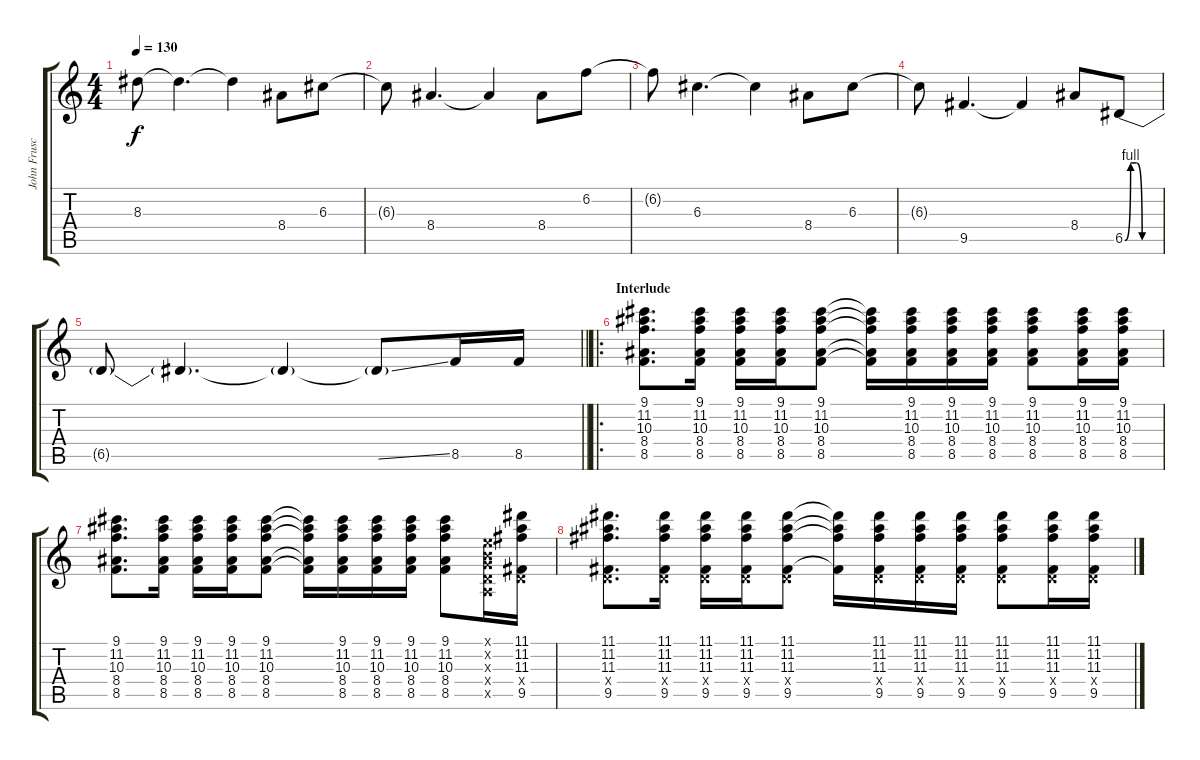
\track ("John Frusciante | Gtr. 1" "John Frusc") {instrument overdrivenguitar}
\staff {score tabs}
\tuning (E4 B3 G3 D3 A2 E2) {hide}
\ts (4 4)
\tempo 130
\clef g2
\ks c
8.3{t}.8{dy f} 8.3{t}.4{d} 8.3{t}.4 8.4.8 6.3.8 |
6.3{t}.8 8.4.4{d} 8.4{t}.4 8.4.8 6.2.8 |
6.2{t}.8 6.3.4{d} 6.3{t}.4 8.4.8 6.3.8 |
6.3{t}.8 9.5.4{d} 9.5{t}.4 8.4.8 6.5{be (custom 0 0 10 4 20 4 30 0 60 0)}.8 |
\barLineRight lightlight
6.5{t}.8 6.5{t}.4{d} 6.5{t}.4 6.5{ss t}.8 8.5.16 8.5.16 |
\ro
\section ("" "Interlude")
(9.1 11.2 10.3 8.4 8.5).8{d instrument overdrivenguitar} (9.1 11.2 10.3 8.4 8.5).16 (9.1 11.2 10.3 8.4 8.5).16 (9.1 11.2 10.3 8.4 8.5).16 (9.1 11.2 10.3 8.4 8.5).8 (9.1{t} 11.2{t} 10.3{t} 8.4{t} 8.5{t}).16 (9.1 11.2 10.3 8.4 8.5).16 (9.1 11.2 10.3 8.4 8.5).16 (9.1 11.2 10.3 8.4 8.5).16 (9.1 11.2 10.3 8.4 8.5).8 (9.1 11.2 10.3 8.4 8.5).16 (9.1 11.2 10.3 8.4 8.5).16 |
(9.1 11.2 10.3 8.4 8.5).8{d} (9.1 11.2 10.3 8.4 8.5).16 (9.1 11.2 10.3 8.4 8.5).16 (9.1 11.2 10.3 8.4 8.5).16 (9.1 11.2 10.3 8.4 8.5).8 (9.1{t} 11.2{t} 10.3{t} 8.4{t} 8.5{t}).16 (9.1 11.2 10.3 8.4 8.5).16 (9.1 11.2 10.3 8.4 8.5).16 (9.1 11.2 10.3 8.4 8.5).16 (9.1 11.2 10.3 8.4 8.5).8 (0.1{x} 0.2{x} 0.3{x} 0.4{x} 0.5{x}).16 (11.1 11.2 11.3 0.4{x} 9.5).16 |
(11.1 11.2 11.3 0.4{x} 9.5).8{d} (11.1 11.2 11.3 0.4{x} 9.5).16 (11.1 11.2 11.3 0.4{x} 9.5).16 (11.1 11.2 11.3 0.4{x} 9.5).16 (11.1 11.2 11.3 0.4{x} 9.5).8 (11.1{t} 11.2{t} 11.3{t} 9.5{t}).16 (11.1 11.2 11.3 0.4{x} 9.5).16 (11.1 11.2 11.3 0.4{x} 9.5).16 (11.1 11.2 11.3 0.4{x} 9.5).16 (11.1 11.2 11.3 0.4{x} 9.5).8 (11.1 11.2 11.3 0.4{x} 9.5).16 (11.1 11.2 11.3 0.4{x} 9.5).16
